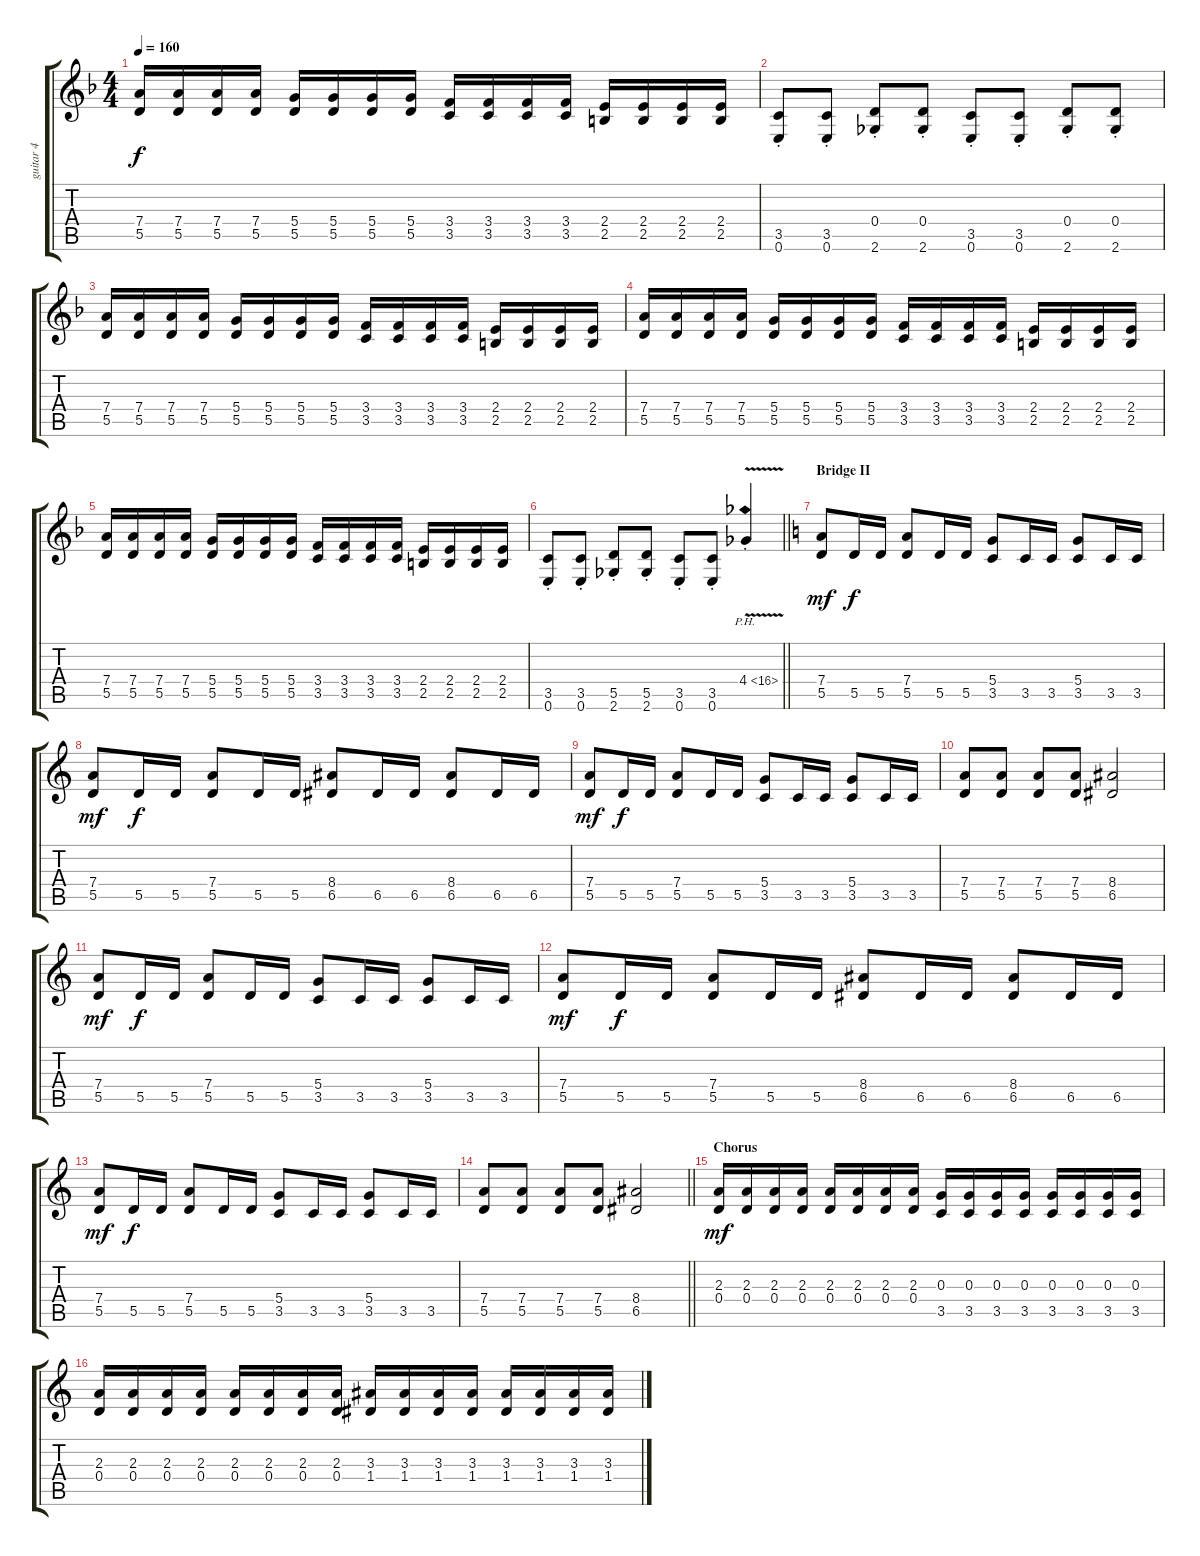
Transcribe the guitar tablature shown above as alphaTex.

\track ("guitar 4" "guitar 4") {instrument distortionguitar}
\staff {score tabs}
\tuning (E4 B3 G3 D3 A2 E2) {hide}
\ts (4 4)
\tempo 160
\clef g2
\ks dminor
(7.4 5.5).16{dy f} (7.4 5.5).16 (7.4 5.5).16 (7.4 5.5).16 (5.4 5.5).16 (5.4 5.5).16 (5.4 5.5).16 (5.4 5.5).16 (3.4 3.5).16 (3.4 3.5).16 (3.4 3.5).16 (3.4 3.5).16 (2.4 2.5).16 (2.4 2.5).16 (2.4 2.5).16 (2.4 2.5).16 |
(3.5{st} 0.6{st}).8 (3.5{st} 0.6{st}).8 (0.4{st} 2.6{st}).8 (0.4{st} 2.6{st}).8 (3.5{st} 0.6{st}).8 (3.5{st} 0.6{st}).8 (0.4{st} 2.6{st}).8 (0.4{st} 2.6{st}).8 |
(7.4 5.5).16 (7.4 5.5).16 (7.4 5.5).16 (7.4 5.5).16 (5.4 5.5).16 (5.4 5.5).16 (5.4 5.5).16 (5.4 5.5).16 (3.4 3.5).16 (3.4 3.5).16 (3.4 3.5).16 (3.4 3.5).16 (2.4 2.5).16 (2.4 2.5).16 (2.4 2.5).16 (2.4 2.5).16 |
(7.4 5.5).16 (7.4 5.5).16 (7.4 5.5).16 (7.4 5.5).16 (5.4 5.5).16 (5.4 5.5).16 (5.4 5.5).16 (5.4 5.5).16 (3.4 3.5).16 (3.4 3.5).16 (3.4 3.5).16 (3.4 3.5).16 (2.4 2.5).16 (2.4 2.5).16 (2.4 2.5).16 (2.4 2.5).16 |
(7.4 5.5).16 (7.4 5.5).16 (7.4 5.5).16 (7.4 5.5).16 (5.4 5.5).16 (5.4 5.5).16 (5.4 5.5).16 (5.4 5.5).16 (3.4 3.5).16 (3.4 3.5).16 (3.4 3.5).16 (3.4 3.5).16 (2.4 2.5).16 (2.4 2.5).16 (2.4 2.5).16 (2.4 2.5).16 |
\barLineRight lightlight
(3.5{st} 0.6{st}).8 (3.5{st} 0.6{st}).8 (5.5{st} 2.6{st}).8 (5.5{st} 2.6{st}).8 (3.5{st} 0.6{st}).8 (3.5{st} 0.6{st}).8 4.4{ph 12 v st}.4 |
\section ("" "Bridge II")
\ks c
(7.4 5.5).8{dy mf} 5.5.16{dy f} 5.5.16 (7.4 5.5).8 5.5.16 5.5.16 (5.4 3.5).8 3.5.16 3.5.16 (5.4 3.5).8 3.5.16 3.5.16 |
(7.4 5.5).8{dy mf} 5.5.16{dy f} 5.5.16 (7.4 5.5).8 5.5.16 5.5.16 (8.4 6.5).8 6.5.16 6.5.16 (8.4 6.5).8 6.5.16 6.5.16 |
(7.4 5.5).8{dy mf} 5.5.16{dy f} 5.5.16 (7.4 5.5).8 5.5.16 5.5.16 (5.4 3.5).8 3.5.16 3.5.16 (5.4 3.5).8 3.5.16 3.5.16 |
(7.4 5.5).8 (7.4 5.5).8 (7.4 5.5).8 (7.4 5.5).8 (8.4 6.5).2 |
(7.4 5.5).8{dy mf} 5.5.16{dy f} 5.5.16 (7.4 5.5).8 5.5.16 5.5.16 (5.4 3.5).8 3.5.16 3.5.16 (5.4 3.5).8 3.5.16 3.5.16 |
(7.4 5.5).8{dy mf} 5.5.16{dy f} 5.5.16 (7.4 5.5).8 5.5.16 5.5.16 (8.4 6.5).8 6.5.16 6.5.16 (8.4 6.5).8 6.5.16 6.5.16 |
(7.4 5.5).8{dy mf} 5.5.16{dy f} 5.5.16 (7.4 5.5).8 5.5.16 5.5.16 (5.4 3.5).8 3.5.16 3.5.16 (5.4 3.5).8 3.5.16 3.5.16 |
\barLineRight lightlight
(7.4 5.5).8 (7.4 5.5).8 (7.4 5.5).8 (7.4 5.5).8 (8.4 6.5).2 |
\section ("" "Chorus")
(2.3 0.4).16{dy mf} (2.3 0.4).16 (2.3 0.4).16 (2.3 0.4).16 (2.3 0.4).16 (2.3 0.4).16 (2.3 0.4).16 (2.3 0.4).16 (0.3 3.5).16 (0.3 3.5).16 (0.3 3.5).16 (0.3 3.5).16 (0.3 3.5).16 (0.3 3.5).16 (0.3 3.5).16 (0.3 3.5).16 |
(2.3 0.4).16 (2.3 0.4).16 (2.3 0.4).16 (2.3 0.4).16 (2.3 0.4).16 (2.3 0.4).16 (2.3 0.4).16 (2.3 0.4).16 (3.3 1.4).16 (3.3 1.4).16 (3.3 1.4).16 (3.3 1.4).16 (3.3 1.4).16 (3.3 1.4).16 (3.3 1.4).16 (3.3 1.4).16
